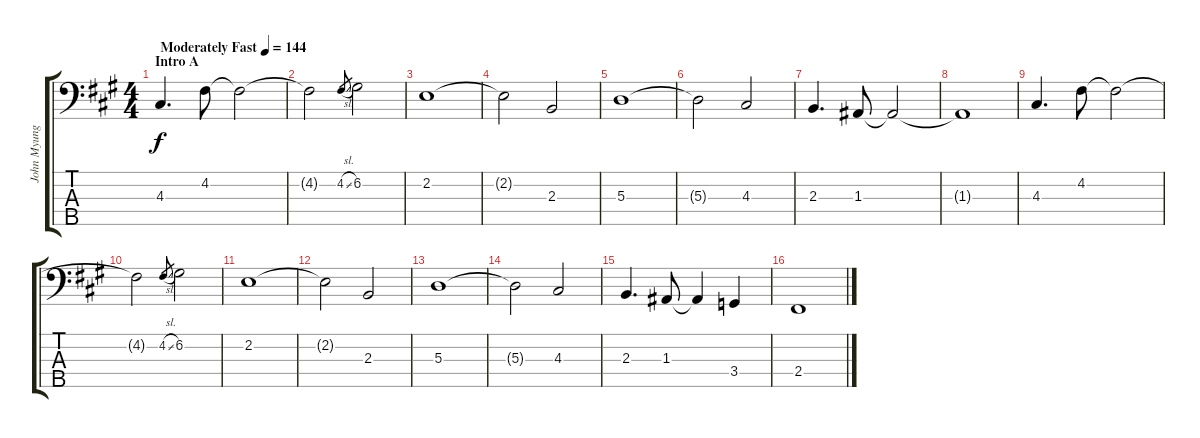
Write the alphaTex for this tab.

\track ("John Myung Bass" "John Myung") {instrument electricbassfinger}
\staff {score tabs}
\tuning (G2 D2 A1 E1 B0) {hide}
\ts (4 4)
\section ("" "Intro A")
\tempo (144 "Moderately Fast")
\clef f4
\ks f#minor
4.3.4{d dy f instrument electricbassfinger} 4.2.8 4.2{t}.2 |
4.2{t}.2 4.2{sl}.8{gr} 6.2.2 |
2.2.1 |
2.2{t}.2 2.3.2 |
5.3.1 |
5.3{t}.2 4.3.2 |
2.3.4{d} 1.3.8 1.3{t}.2 |
1.3{t}.1 |
4.3.4{d} 4.2.8 4.2{t}.2 |
4.2{t}.2 4.2{sl}.8{gr} 6.2.2 |
2.2.1 |
2.2{t}.2 2.3.2 |
5.3.1 |
5.3{t}.2 4.3.2 |
2.3.4{d} 1.3.8 1.3{t}.4 3.4.4 |
2.4.1
